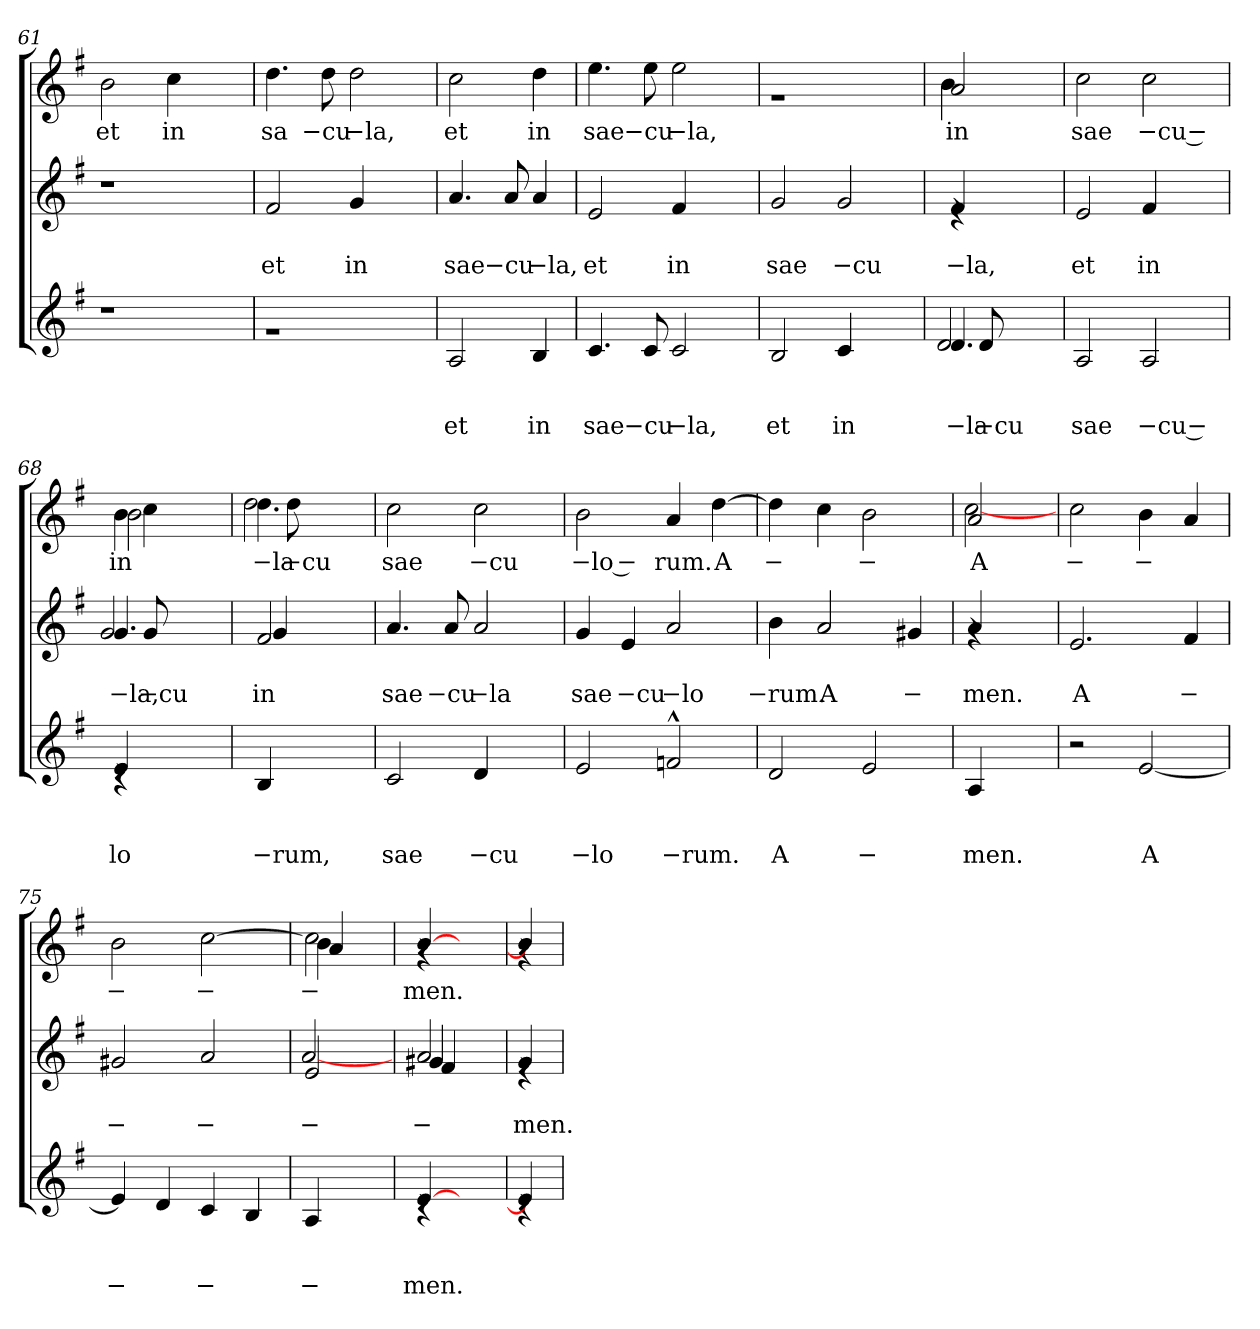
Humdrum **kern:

**kern	**text	**text	**text	**kern	**text	**text	**kern	**text
*part3	*part3	*part3	*part3	*part2	*part2	*part2	*part1	*part1
*staff3	*staff3	*staff3	*staff3	*staff2	*staff2	*staff2	*staff1	*staff1
*clefG2	*	*	*	*clefG2	*	*	*clefG2	*
*k[f#]	*	*	*	*k[f#]	*	*	*k[f#]	*
*G:	*	*	*	*G:	*	*	*G:	*
=61	=61	=61	=61	=61	=61	=61	=61	=61
!LO:N:vis=1	!	!	!	!LO:N:vis=1	!	!	!	!LO:LY:b
1r	.	.	.	1r	.	.	2b\	et
!	!	!	!	!	!	!	!	!LO:LY:b
.	.	.	.	.	.	.	4cc\	in
.	.	.	.	.	.	.	4ryy	.
!!LO:LB:g=z
=62	=62	=62	=62	=62	=62	=62	=62	=62
!	!	!	!	!	!	!LO:LY:b	!	!LO:LY:b
1ra	.	.	.	2f#/	.	et	4.dd\	sa
!	!	!	!	!	!	!	!	!LO:LY:b:rj
.	.	.	.	.	.	.	8dd\	−cu
!	!	!	!	!	!	!LO:LY:b	!	!LO:LY:b:rj
.	.	.	.	4g/	.	in	2dd\	−la,
.	.	.	.	4ryy	.	.	.	.
=63	=63	=63	=63	=63	=63	=63	=63	=63
!	!	!	!LO:LY:b	!	!	!LO:LY:b	!	!LO:LY:b
2A/	.	.	et	4.a/	.	sae	2cc\	et
!	!	!	!	!	!	!LO:LY:b:rj	!	!
.	.	.	.	8a/	.	−cu	.	.
!	!	!	!LO:LY:b	!	!	!LO:LY:b:rj	!	!LO:LY:b
4B/	.	.	in	4a/	.	−la,	4dd\	in
=64	=64	=64	=64	=64	=64	=64	=64	=64
!	!	!	!LO:LY:b	!	!	!LO:LY:b	!	!LO:LY:b
4.c/	.	.	sae	2e/	.	et	4.ee\	sae
!	!	!	!LO:LY:b:rj	!	!	!	!	!LO:LY:b:rj
8c/	.	.	−cu	.	.	.	8ee\	−cu
!	!	!	!LO:LY:b:rj	!	!	!LO:LY:b	!	!LO:LY:b:rj
2c/	.	.	−la,	4f#/	.	in	2ee\	−la,
.	.	.	.	4ryy	.	.	.	.
=65	=65	=65	=65	=65	=65	=65	=65	=65
!	!	!	!LO:LY:b	!	!	!LO:LY:b	!	!
2B/	.	.	et	2g/	.	sae	1ra	.
!	!	!	!LO:LY:b	!	!	!LO:LY:b:rj	!	!
4c/	.	.	in	2g/	.	−cu	.	.
4ryy	.	.	.	.	.	.	.	.
=66	=66	=66	=66	=66	=66	=66	=66	=66
!	!	!	!LO:LY:b	!	!	!	!	!
*^	*	*	*	*	*	*	*	*
*	*^	*	*	*	*	*	*	*	*
!	!	!	!	!	!LO:LY:b:rj	!LO:N:head=solid	!	!LO:LY:b:rj	!	!LO:LY:b
*	*	*	*	*	*	*^	*	*	*^	*
!	!	!	!	!	!	!	!	!	!	!	!	!LO:LY:b
4.d/	8ryy	2d/	.	.	−la	4f#/	4rd	.	−la,	2a/	4b\	in
!	!	!	!	!	!LO:LY:b:rj	!	!	!	!	!	!	!
.	8d/	.	.	.	−cu	.	.	.	.	.	.	.
.	4ryy	.	.	.	.	4ryy	4ryy	.	.	.	4ryy	.
8ryy	.	.	.	.	.	.	.	.	.	.	.	.
*v	*v	*v	*	*	*	*	*	*	*	*v	*v	*
*	*	*	*	*v	*v	*	*	*	*
=67	=67	=67	=67	=67	=67	=67	=67	=67
!	!	!	!LO:LY:b	!	!	!LO:LY:b	!	!LO:LY:b
2A/	.	.	sae	2e/	.	et	2cc\	sae
!	!	!	!LO:LY:b:rj	!	!	!LO:LY:b	!	!LO:LY:b:rj
2A/	.	.	−cu −	4f#/	.	in	2cc\	−cu −
.	.	.	.	4ryy	.	.	.	.
!!LO:LB:g=z
=68	=68	=68	=68	=68	=68	=68	=68	=68
!LO:N:head=solid	!	!	!LO:LY:b	!	!	!LO:LY:b	!	!
*^	*	*	*	*^	*	*	*	*
*	*	*	*	*	*	*^	*	*	*	*
!	!	!	!	!	!	!	!	!	!LO:LY:b:rj	!	!LO:LY:b
*	*	*	*	*	*	*	*	*	*	*^	*
!	!	!	!	!	!	!	!	!	!	!	!	!LO:LY:b
*	*	*	*	*	*	*	*	*	*	*	*^	*
!	!	!	!	!	!	!	!	!	!	!	!	!	!LO:LY:b
4e/	4rc	.	.	lo	4.g/	8ryy	2g/	.	−la,	4b\	2b\	4cc\	in
!	!	!	!	!	!	!	!	!	!LO:LY:b:rj	!	!	!	!
.	.	.	.	.	.	8g/	.	.	−cu	.	.	.	.
4ryy	4ryy	.	.	.	.	4ryy	.	.	.	4ryy	.	4ryy	.
.	.	.	.	.	8ryy	.	.	.	.	.	.	.	.
*v	*v	*	*	*	*	*	*	*	*	*	*	*	*
*	*	*	*	*v	*v	*v	*	*	*	*	*	*
=69	=69	=69	=69	=69	=69	=69	=69	=69	=69	=69
!LO:N:head=solid	!	!	!LO:LY:b:rj	!	!	!LO:LY:b	!	!	!	!
*	*	*	*	*^	*	*	*	*	*	*
!	!	!	!	!	!	!	!LO:LY:b	!	!	!	!LO:LY:b
!	!	!	!	!	!	!	!	!	!	!	!LO:LY:b:rj
4B/	.	.	−rum,	2f#/	4g/	.	in	4.dd\	8ryy	2dd\	−la
!	!	!	!	!	!	!	!	!	!	!	!LO:LY:b:rj
.	.	.	.	.	.	.	.	.	8dd\	.	−cu
4ryy	.	.	.	.	4ryy	.	.	.	4ryy	.	.
.	.	.	.	.	.	.	.	8ryy	.	.	.
*	*	*	*	*v	*v	*	*	*	*	*	*
*	*	*	*	*	*	*	*v	*v	*v	*
=70	=70	=70	=70	=70	=70	=70	=70	=70
!	!	!	!LO:LY:b	!	!	!LO:LY:b	!	!LO:LY:b
2c/	.	.	sae	4.a/	.	sae	2cc\	sae
!	!	!	!	!	!	!LO:LY:b:rj	!	!
.	.	.	.	8a/	.	−cu	.	.
!	!	!	!LO:LY:b:rj	!	!	!LO:LY:b:rj	!	!LO:LY:b:rj
4d/	.	.	−cu	2a/	.	−la	2cc\	−cu
4ryy	.	.	.	.	.	.	.	.
=71	=71	=71	=71	=71	=71	=71	=71	=71
!	!	!	!LO:LY:b:rj	!	!	!LO:LY:b	!	!LO:LY:b:rj
2e/	.	.	−lo	4g/	.	sae	2b\	−lo −
!	!	!	!	!	!	!LO:LY:b:rj	!	!
.	.	.	.	4e/	.	−cu	.	.
!	!	!	!LO:LY:b:rj	!	!	!LO:LY:b:rj	!	!LO:LY:b
2fn^^</	.	.	−rum.	2a/	.	−lo	4a/	rum.
!	!	!	!	!	!	!	!	!LO:LY:b
.	.	.	.	.	.	.	[>4dd\	A
=72	=72	=72	=72	=72	=72	=72	=72	=72
!	!	!	!LO:LY:b	!	!	!LO:LY:b:rj	!	!LO:LY:b
2d/	.	.	A	4b\	.	−rum.	4dd\]	−
!	!	!	!	!	!	!LO:LY:b	!	!
.	.	.	.	2a/	.	A	4cc\	.
!	!	!	!LO:LY:b	!	!	!	!	!LO:LY:b
2e/	.	.	−	.	.	.	2b\	−
!	!	!	!	!	!	!LO:LY:b	!	!
.	.	.	.	4g#X/	.	−	.	.
!!LO:LB:g=z
=73	=73	=73	=73	=73	=73	=73	=73	=73
!LO:N:head=solid	!	!	!LO:LY:b	!LO:N:head=solid	!	!LO:LY:b	!	!LO:LY:b
*	*	*	*	*^	*	*	*^	*
!	!	!	!	!	!	!	!	!	!	!LO:LY:b
4A/	.	.	men.	4a/	4rf	.	men.	2a/	[>2cc\	A
4ryy	.	.	.	4ryy	4ryy	.	.	.	.	.
*	*	*	*	*	*	*	*	*v	*v	*
=74	=74	=74	=74	=74	=74	=74	=74	=74	=74
!	!	!	!	!	!	!	!LO:LY:b	!	!LO:LY:b
*	*	*	*	*v	*v	*	*	*	*
2r	.	.	.	2.e/	.	A	2cc\	−
!	!	!	!LO:LY:b	!	!	!	!	!LO:LY:b
[<2e/	.	.	A	.	.	.	4b\	−
!	!	!	!	!	!	!LO:LY:b	!	!
.	.	.	.	4f#/	.	−	4a/	.
=75	=75	=75	=75	=75	=75	=75	=75	=75
!	!	!	!LO:LY:b	!	!	!LO:LY:b	!	!LO:LY:b
4e/]	.	.	−	2g#X/	.	−	2b\	−
4d/	.	.	.	.	.	.	.	.
!	!	!	!LO:LY:b	!	!	!LO:LY:b	!	!LO:LY:b
4c/	.	.	−	2a/	.	−	[>2cc\	−
4B/	.	.	.	.	.	.	.	.
=76	=76	=76	=76	=76	=76	=76	=76	=76
!LO:N:head=solid	!	!	!LO:LY:b	!	!	!LO:LY:b	!	!
*	*	*	*	*^	*	*	*	*
!	!	!	!	!	!	!	!LO:LY:b	!	!LO:LY:b
*	*	*	*	*	*	*	*	*^	*
!	!	!	!	!	!	!	!	!	!	!LO:LY:b
*	*	*	*	*	*	*	*	*	*^	*
4A/	.	.	−	2e/	[<2a/	.	−	2cc\]	4b\	4a/	−
4ryy	.	.	.	.	.	.	.	.	4ryy	4ryy	.
*	*	*	*	*v	*v	*	*	*	*	*	*
=77	=77	=77	=77	=77	=77	=77	=77	=77	=77	=77
!LO:N:head=solid	!	!	!LO:LY:b	!	!	!LO:LY:b	!	!	!	!
*^	*	*	*	*^	*	*	*	*	*	*
!	!	!	!	!	!	!	!	!LO:LY:b	!LO:N:head=solid	!	!	!LO:LY:b
*	*	*	*	*	*	*^	*	*	*	*v	*v	*
[<4e/	4rc	.	.	men.	2a/	4g#X/	4f#/	.	−	[>4b/	4rg	men.
4ryy	4ryy	.	.	.	.	4ryy	4ryy	.	.	4ryy	4ryy	.
=78	=78	=78	=78	=78	=78	=78	=78	=78	=78	=78	=78	=78
!LO:N:head=solid	!	!	!	!	!LO:N:head=solid	!	!	!	!LO:LY:b	!LO:N:head=solid	!	!
*	*	*	*	*	*	*v	*v	*	*	*	*	*
4e/]	4rc	.	.	.	4g/	4re	.	men.	4b/]	4rg	.
*v	*v	*	*	*	*	*	*	*	*v	*v	*
*	*	*	*	*v	*v	*	*	*	*
=	=	=	=	=	=	=	=	=
*-	*-	*-	*-	*-	*-	*-	*-	*-
